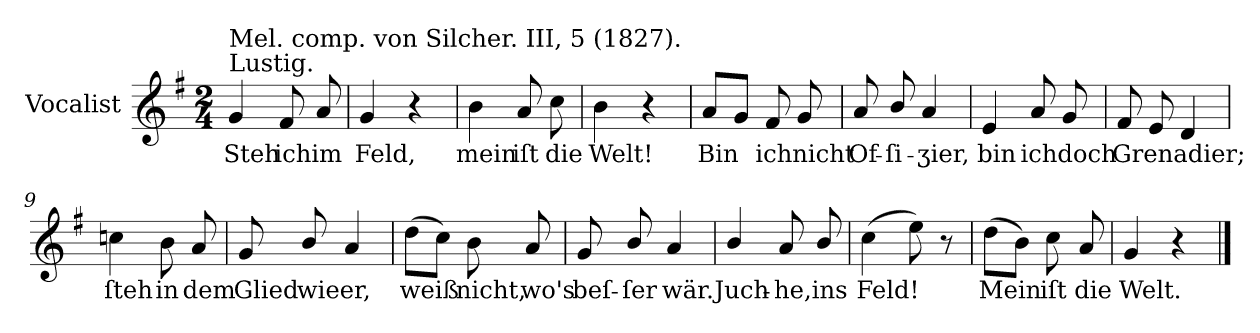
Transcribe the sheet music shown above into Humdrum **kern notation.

**kern	**text
*part1	*part1
*staff1	*staff1
*I"Vocalist	*
*k[f#]	*
*G:	*
*M2/4	*
=1	=1
!LO:TX:a:t=Lustig.	!
!LO:TX:a:t=Mel. comp. von Silcher. III, 5 (1827).	!
4g	Steh
8f#	ich
8a	im
=2	=2
4g	Feld,
4r	.
=3	=3
4b	mein
8a	iſt
8cc	die
=4	=4
4b	Welt!
4r	.
=5	=5
8aL	Bin
8gJ	.
8f#	ich
8g	nicht
=6	=6
8a	Of-
8b/	-ſi-
4a	-ʒier,
=7	=7
4e	bin
8a	ich
8g	doch
=8	=8
8f#	Grenadier;
8e	.
4d	.
=9	=9
4ccn	ſteh
8b	in
8a	dem
=10	=10
8g	Glied
8b/	wie
4a	er,
=11	=11
(8ddL	weiß
8ccJ)	.
8b	nicht,
8a	wo's
=12	=12
8g	beſ-
8b/	-ſer
4a	wär.
=13	=13
4b/	Juch-
8a	-he,
8b/	ins
=14	=14
(4cc	Feld!
8ee)	.
8r	.
=15	=15
(8ddL	Mein
8bJ)	.
8cc	iſt
8a	die
=16	=16
4g	Welt.
4r	.
==	==
*-	*-
